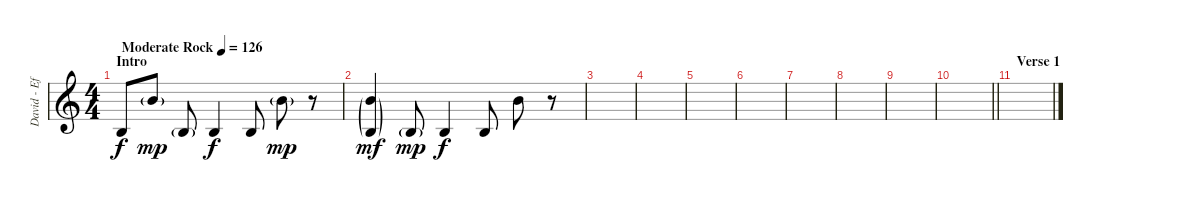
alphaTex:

\track ("David - Effects" "David - Ef") {instrument taikodrum}
\staff {score}
\tuning (E4 B3 G3 D3 A2 E2) {hide}
\ts (4 4)
\section ("" "Intro")
\tempo (126 "Moderate Rock")
\clef g2
\ks c
9.4.8{dy f instrument taikodrum} 12.2{g}.8{dy mp} 9.4{g}.8 9.4.4{dy f} 9.4.8 12.2{g}.8{dy mp} r.8 |
(12.2{g} 9.4{g}).4{dy mf} 9.4{g}.8{dy mp} 9.4.4{dy f} 9.4.8 12.2.8 r.8 |
|
|
|
|
|
|
|
\barLineRight lightlight
|
\section ("" "Verse 1")
